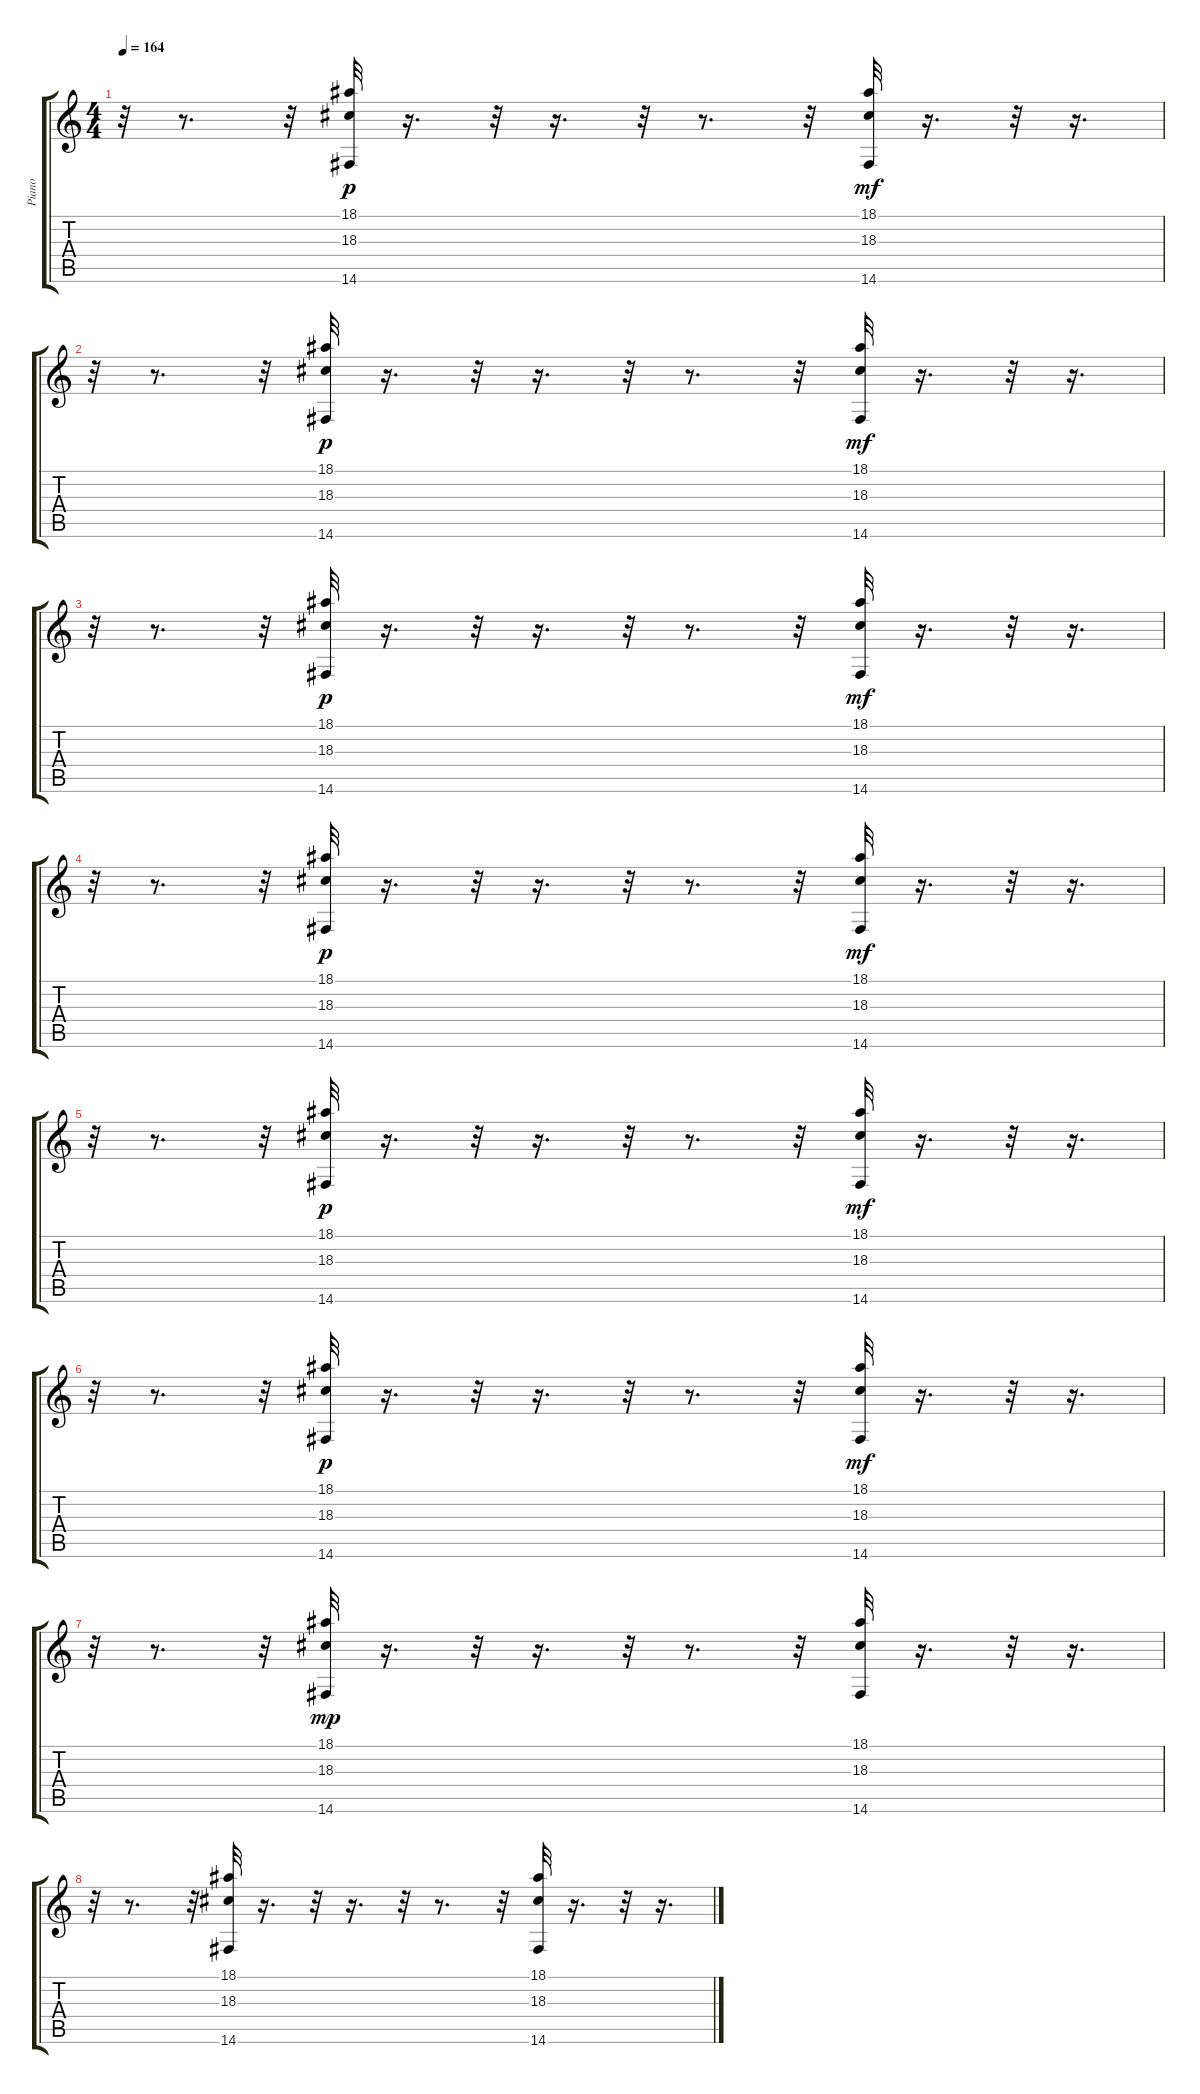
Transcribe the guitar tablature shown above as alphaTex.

\track ("Piano" "Piano") {instrument acousticgrandpiano}
\staff {score tabs}
\tuning (E4 B3 G3 D3 A2 E2) {hide}
\ts (4 4)
\tempo 164
\clef g2
\ks c
r.32{dy mf} r.8{d} r.32 (18.1 18.3 14.6).32{dy p} r.16{d} r.32 r.16{d} r.32 r.8{d} r.32 (18.1 18.3 14.6).32{dy mf} r.16{d} r.32 r.16{d} |
r.32 r.8{d} r.32 (18.1 18.3 14.6).32{dy p} r.16{d} r.32 r.16{d} r.32 r.8{d} r.32 (18.1 18.3 14.6).32{dy mf} r.16{d} r.32 r.16{d} |
r.32 r.8{d} r.32 (18.1 18.3 14.6).32{dy p} r.16{d} r.32 r.16{d} r.32 r.8{d} r.32 (18.1 18.3 14.6).32{dy mf} r.16{d} r.32 r.16{d} |
r.32 r.8{d} r.32 (18.1 18.3 14.6).32{dy p} r.16{d} r.32 r.16{d} r.32 r.8{d} r.32 (18.1 18.3 14.6).32{dy mf} r.16{d} r.32 r.16{d} |
r.32 r.8{d} r.32 (18.1 18.3 14.6).32{dy p} r.16{d} r.32 r.16{d} r.32 r.8{d} r.32 (18.1 18.3 14.6).32{dy mf} r.16{d} r.32 r.16{d} |
r.32 r.8{d} r.32 (18.1 18.3 14.6).32{dy p} r.16{d} r.32 r.16{d} r.32 r.8{d} r.32 (18.1 18.3 14.6).32{dy mf} r.16{d} r.32 r.16{d} |
r.32 r.8{d} r.32 (18.1 18.3 14.6).32{dy mp} r.16{d} r.32 r.16{d} r.32 r.8{d} r.32 (18.1 18.3 14.6).32 r.16{d} r.32 r.16{d} |
r.32 r.8{d} r.32 (18.1 18.3 14.6).32 r.16{d} r.32 r.16{d} r.32 r.8{d} r.32 (18.1 18.3 14.6).32 r.16{d} r.32 r.16{d}
